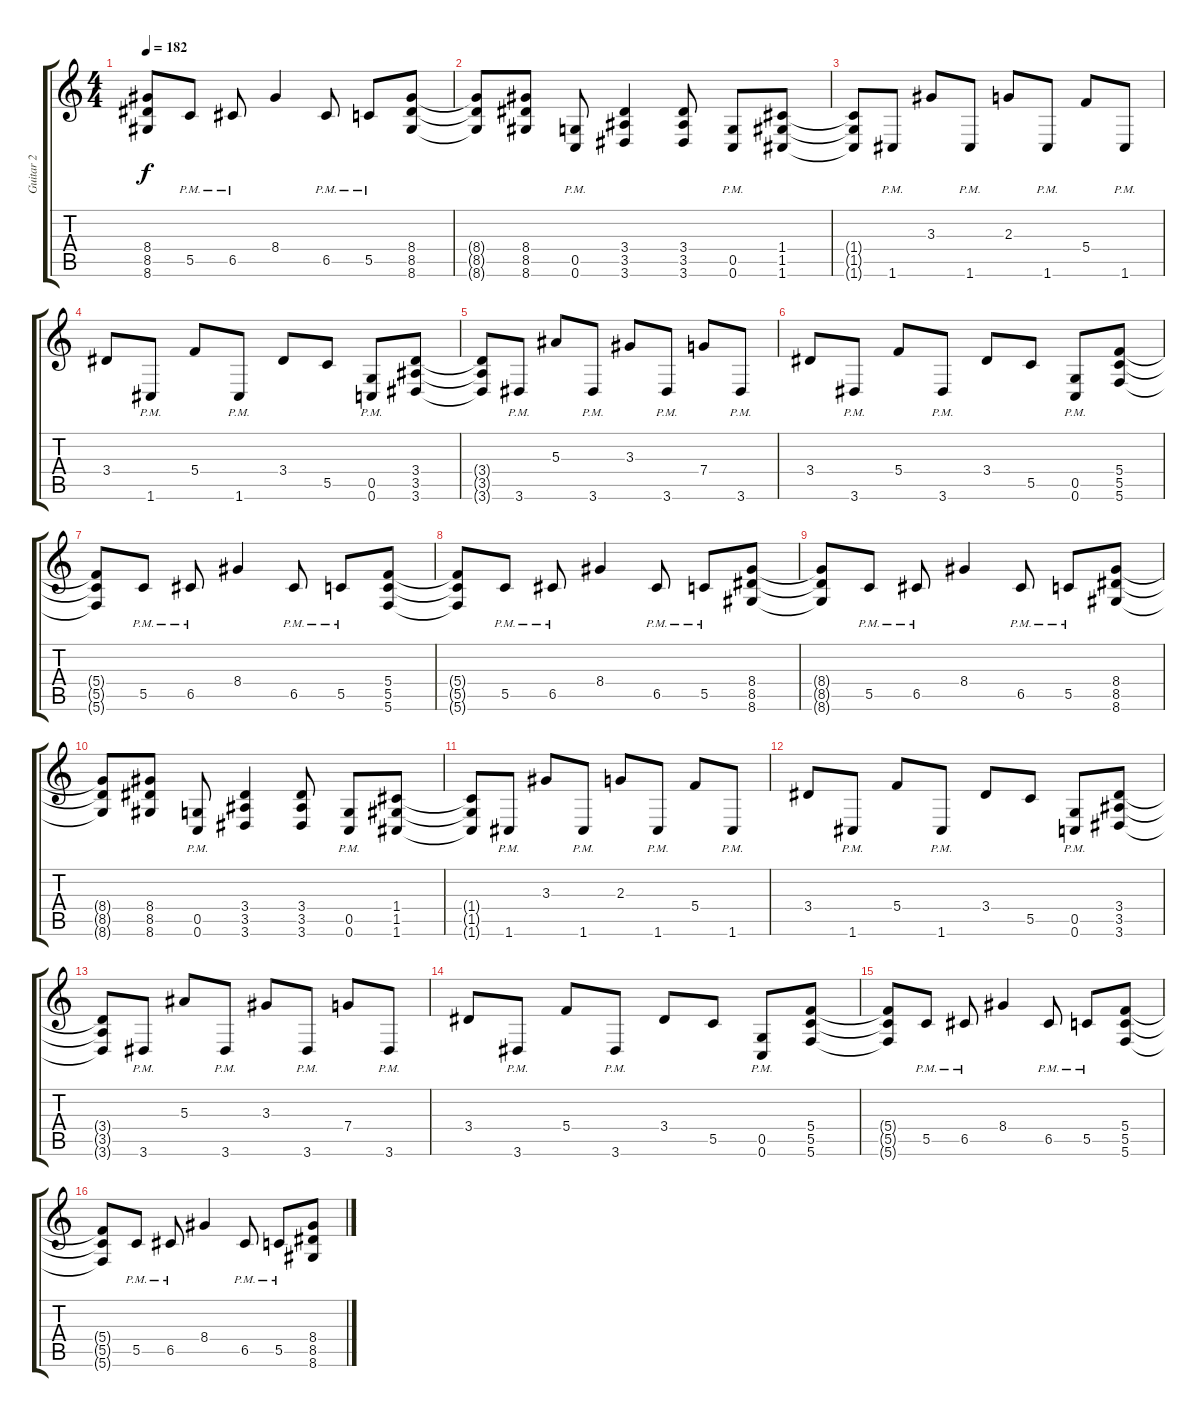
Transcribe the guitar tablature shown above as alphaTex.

\track ("Guitar 2" "Guitar 2") {instrument overdrivenguitar}
\staff {score tabs}
\tuning (D4 A3 F3 C3 G2 C2) {hide}
\ts (4 4)
\tempo 182
\clef g2
\ks c
(8.4{t} 8.5{t} 8.6{t}).8{dy f} 5.5{pm}.8 6.5{pm}.8 8.4.4 6.5{pm}.8 5.5{pm}.8 (8.4 8.5 8.6).8 |
(8.4{t} 8.5{t} 8.6{t}).8 (8.4 8.5 8.6).8 (0.5{pm} 0.6{pm}).8 (3.4 3.5 3.6).4 (3.4 3.5 3.6).8 (0.5{pm} 0.6{pm}).8 (1.4 1.5 1.6).8 |
(1.4{t} 1.5{t} 1.6{t}).8 1.6{pm}.8 3.3.8 1.6{pm}.8 2.3.8 1.6{pm}.8 5.4.8 1.6{pm}.8 |
3.4.8 1.6{pm}.8 5.4.8 1.6{pm}.8 3.4.8 5.5.8 (0.5{pm} 0.6{pm}).8 (3.4 3.5 3.6).8 |
(3.4{t} 3.5{t} 3.6{t}).8 3.6{pm}.8 5.3.8 3.6{pm}.8 3.3.8 3.6{pm}.8 7.4.8 3.6{pm}.8 |
3.4.8 3.6{pm}.8 5.4.8 3.6{pm}.8 3.4.8 5.5.8 (0.5{pm} 0.6{pm}).8 (5.4 5.5 5.6).8 |
(5.4{t} 5.5{t} 5.6{t}).8 5.5{pm}.8 6.5{pm}.8 8.4.4 6.5{pm}.8 5.5{pm}.8 (5.4 5.5 5.6).8 |
(5.4{t} 5.5{t} 5.6{t}).8 5.5{pm}.8 6.5{pm}.8 8.4.4 6.5{pm}.8 5.5{pm}.8 (8.4 8.5 8.6).8 |
(8.4{t} 8.5{t} 8.6{t}).8 5.5{pm}.8 6.5{pm}.8 8.4.4 6.5{pm}.8 5.5{pm}.8 (8.4 8.5 8.6).8 |
(8.4{t} 8.5{t} 8.6{t}).8 (8.4 8.5 8.6).8 (0.5{pm} 0.6{pm}).8 (3.4 3.5 3.6).4 (3.4 3.5 3.6).8 (0.5{pm} 0.6{pm}).8 (1.4 1.5 1.6).8 |
(1.4{t} 1.5{t} 1.6{t}).8 1.6{pm}.8 3.3.8 1.6{pm}.8 2.3.8 1.6{pm}.8 5.4.8 1.6{pm}.8 |
3.4.8 1.6{pm}.8 5.4.8 1.6{pm}.8 3.4.8 5.5.8 (0.5{pm} 0.6{pm}).8 (3.4 3.5 3.6).8 |
(3.4{t} 3.5{t} 3.6{t}).8 3.6{pm}.8 5.3.8 3.6{pm}.8 3.3.8 3.6{pm}.8 7.4.8 3.6{pm}.8 |
3.4.8 3.6{pm}.8 5.4.8 3.6{pm}.8 3.4.8 5.5.8 (0.5{pm} 0.6{pm}).8 (5.4 5.5 5.6).8 |
(5.4{t} 5.5{t} 5.6{t}).8 5.5{pm}.8 6.5{pm}.8 8.4.4 6.5{pm}.8 5.5{pm}.8 (5.4 5.5 5.6).8 |
(5.4{t} 5.5{t} 5.6{t}).8 5.5{pm}.8 6.5{pm}.8 8.4.4 6.5{pm}.8 5.5{pm}.8 (8.4 8.5 8.6).8
